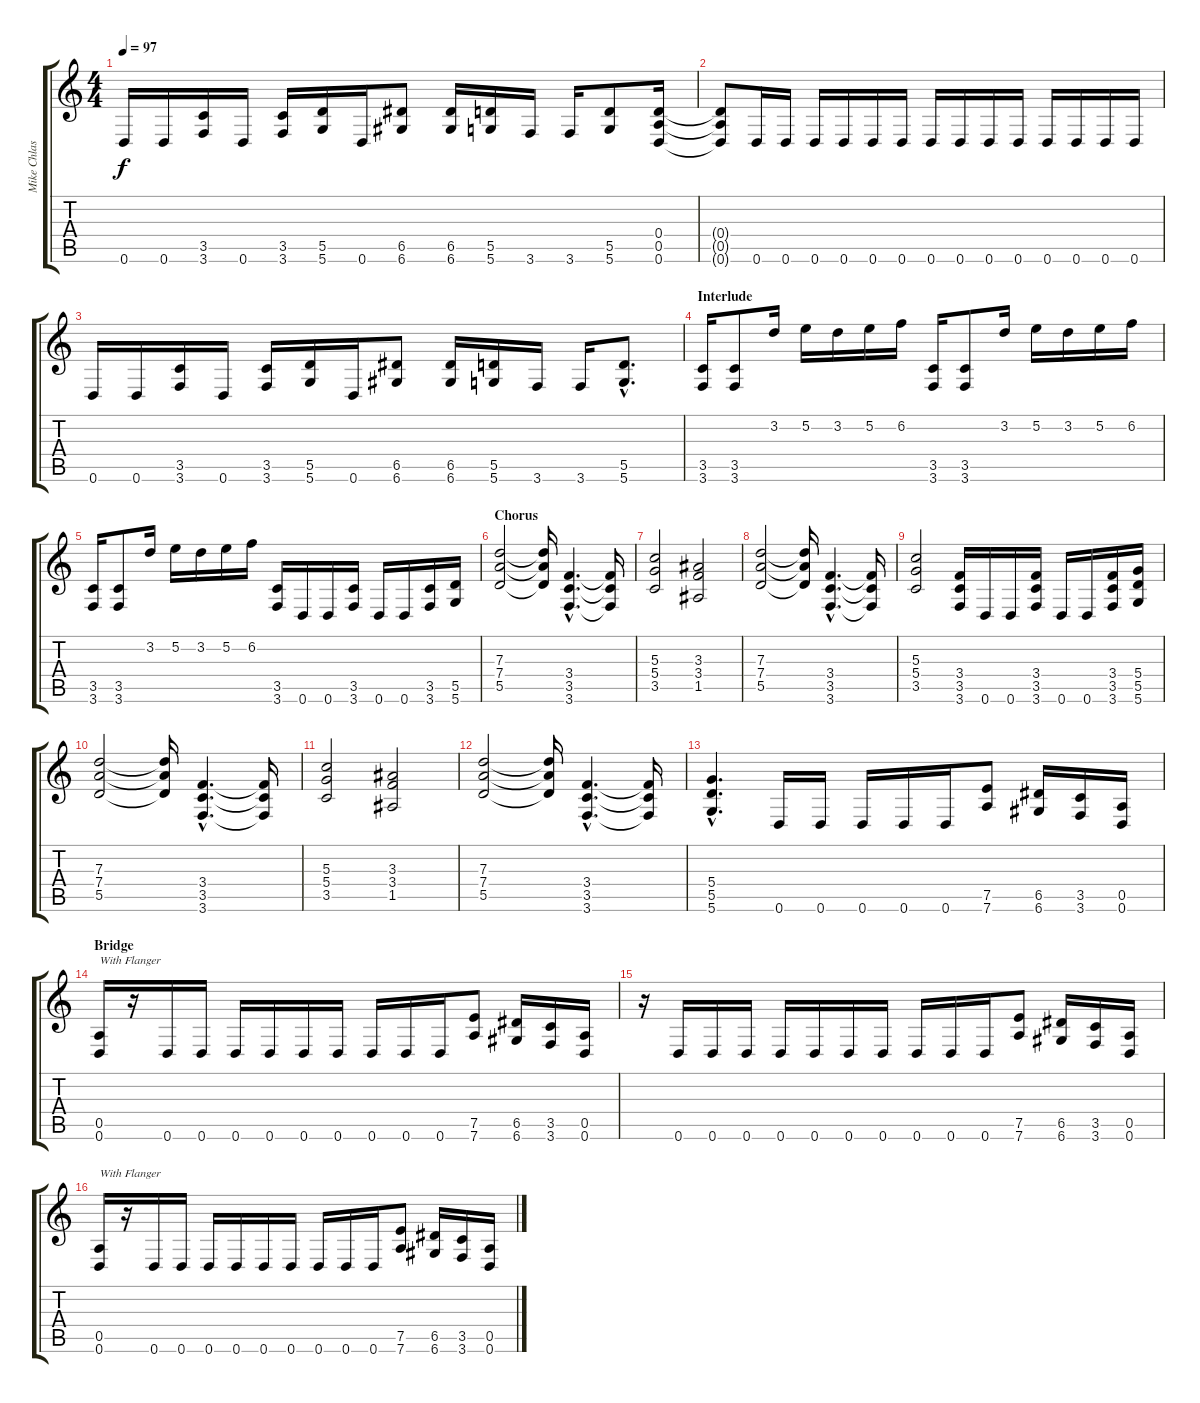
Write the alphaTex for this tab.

\track ("Mike Chlasciak" "Mike Chlas") {instrument distortionguitar}
\staff {score tabs}
\tuning (E4 B3 G3 D3 A2 D2) {hide}
\ts (4 4)
\tempo 97
\clef g2
\ks c
0.6.16{dy f} 0.6.16 (3.5 3.6).16 0.6.16 (3.5 3.6).16 (5.5 5.6).16 0.6.16 (6.5 6.6).8 (6.5 6.6).16 (5.5 5.6).16 3.6.16 3.6.16 (5.5 5.6).8 (0.4 0.5 0.6).16 |
(0.4{t} 0.5{t} 0.6{t}).8 0.6.16 0.6.16 0.6.16 0.6.16 0.6.16 0.6.16 0.6.16 0.6.16 0.6.16 0.6.16 0.6.16 0.6.16 0.6.16 0.6.16 |
0.6.16 0.6.16 (3.5 3.6).16 0.6.16 (3.5 3.6).16 (5.5 5.6).16 0.6.16 (6.5 6.6).8 (6.5 6.6).16 (5.5 5.6).16 3.6.16 3.6.16 (5.5{hac} 5.6{hac}).8{d} |
\section ("" "Interlude")
(3.5 3.6).16 (3.5 3.6).8 3.2.16 5.2.16 3.2.16 5.2.16 6.2.16 (3.5 3.6).16 (3.5 3.6).8 3.2.16 5.2.16 3.2.16 5.2.16 6.2.16 |
(3.5 3.6).16 (3.5 3.6).8 3.2.16 5.2.16 3.2.16 5.2.16 6.2.16 (3.5 3.6).16 0.6.16 0.6.16 (3.5 3.6).16 0.6.16 0.6.16 (3.5 3.6).16 (5.5 5.6).16 |
\section ("" "Chorus")
(7.3 7.4 5.5).2 (7.3{t} 7.4{t} 5.5{t}).16 (3.4{hac} 3.5{hac} 3.6{hac}).4{d} (3.4{t} 3.5{t} 3.6{t}).16 |
(5.3 5.4 3.5).2 (3.3 3.4 1.5).2 |
(7.3 7.4 5.5).2 (7.3{t} 7.4{t} 5.5{t}).16 (3.4{hac} 3.5{hac} 3.6{hac}).4{d} (3.4{t} 3.5{t} 3.6{t}).16 |
(5.3 5.4 3.5).2 (3.4 3.5 3.6).16 0.6.16 0.6.16 (3.4 3.5 3.6).16 0.6.16 0.6.16 (3.4 3.5 3.6).16 (5.4 5.5 5.6).16 |
(7.3 7.4 5.5).2 (7.3{t} 7.4{t} 5.5{t}).16 (3.4{hac} 3.5{hac} 3.6{hac}).4{d} (3.4{t} 3.5{t} 3.6{t}).16 |
(5.3 5.4 3.5).2 (3.3 3.4 1.5).2 |
(7.3 7.4 5.5).2 (7.3{t} 7.4{t} 5.5{t}).16 (3.4{hac} 3.5{hac} 3.6{hac}).4{d} (3.4{t} 3.5{t} 3.6{t}).16 |
(5.4{hac} 5.5{hac} 5.6{hac}).4{d} 0.6.16 0.6.16 0.6.16 0.6.16 0.6.16 (7.5 7.6).8 (6.5 6.6).16 (3.5 3.6).16 (0.5 0.6).16 |
\section ("" "Bridge")
(0.5 0.6).16{txt "With Flanger"} r.16 0.6.16 0.6.16 0.6.16 0.6.16 0.6.16 0.6.16 0.6.16 0.6.16 0.6.16 (7.5 7.6).8 (6.5 6.6).16 (3.5 3.6).16 (0.5 0.6).16 |
r.16 0.6.16 0.6.16 0.6.16 0.6.16 0.6.16 0.6.16 0.6.16 0.6.16 0.6.16 0.6.16 (7.5 7.6).8 (6.5 6.6).16 (3.5 3.6).16 (0.5 0.6).16 |
(0.5 0.6).16{txt "With Flanger"} r.16 0.6.16 0.6.16 0.6.16 0.6.16 0.6.16 0.6.16 0.6.16 0.6.16 0.6.16 (7.5 7.6).8 (6.5 6.6).16 (3.5 3.6).16 (0.5 0.6).16
